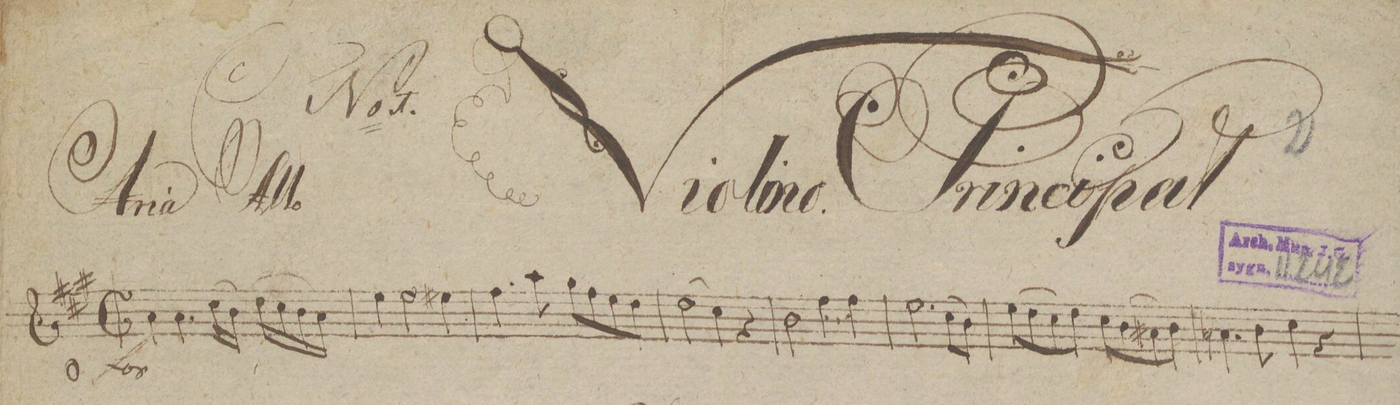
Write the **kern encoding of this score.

**kern	**dynam
*I"Violino. Principal	*
*clefG2	*
*k[f#c#g#]	*
*met(c)	*
*M4/4	*
4a\	f
4.a\	.
(16cc#\LL	.
16b\JJ)	.
(16dd\LL	.
16cc#\	.
16b\	.
16a\JJ)	.
=2	=2
4ee\	.
2ee\	.
4ee#X\	.
=3	=3
4.ff#\	.
8aa\	.
8gg#\L	.
8ff#\	.
8ee\	.
8dd\J	.
=4	=4
(2dd\	.
4cc#\)	.
4r	.
=5	=5
2b\	.
4ff#\	.
4ff#\	.
=6	=6
2.ee\	.
(8cc#\L	.
8b\J)	.
=7	=7
(8ee\L	.
8dd\	.
8cc#\)	.
8dd\J	.
8cc#\L	.
(8b\	.
8a#X\	.
8b\J)	.
=8	=8
4.an\	.
8b\	.
4cc#\	.
4r	.
=9	=9
*-	*-
